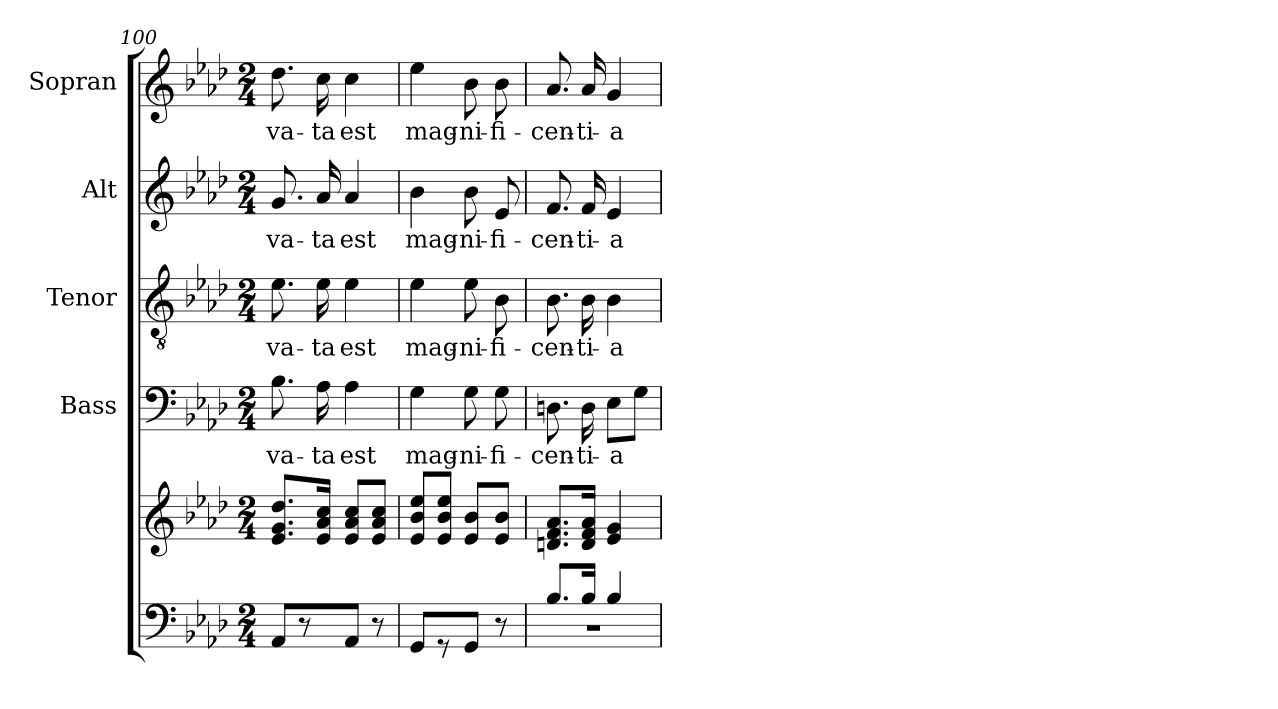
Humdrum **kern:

**kern	**kern	**kern	**text	**kern	**text	**kern	**text	**kern	**text
*part5	*part5	*part4	*part4	*part3	*part3	*part2	*part2	*part1	*part1
*staff6	*staff5	*staff4	*staff4	*staff3	*staff3	*staff2	*staff2	*staff1	*staff1
*	*	*I"Bass	*	*I"Tenor	*	*I"Alt	*	*I"Sopran	*
*	*	*I'B.	*	*I'T.	*	*I'A.	*	*I'S.	*
*clefF4	*clefG2	*clefF4	*	*clefGv2	*	*clefG2	*	*clefG2	*
*k[b-e-a-d-]	*k[b-e-a-d-]	*k[b-e-a-d-]	*	*k[b-e-a-d-]	*	*k[b-e-a-d-]	*	*k[b-e-a-d-]	*
*A-:	*A-:	*A-:	*	*A-:	*	*A-:	*	*A-:	*
*M2/4	*M2/4	*M2/4	*	*M2/4	*	*M2/4	*	*M2/4	*
=100	=100	=100	=100	=100	=100	=100	=100	=100	=100
!	!	!	!LO:LY:b	!	!LO:LY:b	!	!LO:LY:b	!	!LO:LY:b
8AA-/L	8.e-/ 8.g/ 8.dd-/L	8.B-\	-va-	8.e-\	-va-	8.g/	-va-	8.dd-\	-va-
8r	.	.	.	.	.	.	.	.	.
!	!	!	!LO:LY:b	!	!LO:LY:b	!	!LO:LY:b	!	!LO:LY:b
.	16e-/ 16a-/ 16cc/Jk	16A-\	-ta	16e-\	-ta	16a-/	-ta	16cc\	-ta
!	!	!	!LO:LY:b	!	!LO:LY:b	!	!LO:LY:b	!	!LO:LY:b
8AA-/J	8e-/ 8a-/ 8cc/L	4A-\	est	4e-\	est	4a-/	est	4cc\	est
8r	8e-/ 8a-/ 8cc/J	.	.	.	.	.	.	.	.
=101	=101	=101	=101	=101	=101	=101	=101	=101	=101
!	!	!	!LO:LY:b	!	!LO:LY:b	!	!LO:LY:b	!	!LO:LY:b
8GG/L	8e-/ 8b-/ 8ee-/L	4G\	mag-	4e-\	mag-	4b-\	mag-	4ee-\	mag-
8r	8e-/ 8b-/ 8ee-/J	.	.	.	.	.	.	.	.
!	!	!	!LO:LY:b	!	!LO:LY:b	!	!LO:LY:b	!	!LO:LY:b
8GG/J	8e-/ 8b-/L	8G\	-ni-	8e-\	-ni-	8b-\	-ni-	8b-\	-ni-
!	!	!	!LO:LY:b	!	!LO:LY:b	!	!LO:LY:b	!	!LO:LY:b
8r	8e-/ 8b-/J	8G\	-fi-	8B-\	-fi-	8e-/	-fi-	8b-\	-fi-
=102	=102	=102	=102	=102	=102	=102	=102	=102	=102
*^	*	*	*	*	*	*	*	*	*
!	!	!	!	!LO:LY:b	!	!LO:LY:b	!	!LO:LY:b	!	!LO:LY:b
8.B-/L	2r	8.dn/ 8.f/ 8.a-/L	8.Dn\	-cen-	8.B-\	-cen-	8.f/	-cen-	8.a-/	-cen-
!	!	!	!	!LO:LY:b	!	!LO:LY:b	!	!LO:LY:b	!	!LO:LY:b
16B-/Jk	.	16d/ 16f/ 16a-/Jk	16D\	-ti-	16B-\	-ti-	16f/	-ti-	16a-/	-ti-
!	!	!	!	!LO:LY:b	!	!LO:LY:b	!	!LO:LY:b	!	!LO:LY:b
4B-/	.	4e-/ 4g/	8E-\L	-a	4B-\	-a	4e-/	-a	4g/	-a
.	.	.	8G\J	.	.	.	.	.	.	.
*v	*v	*	*	*	*	*	*	*	*	*
=	=	=	=	=	=	=	=	=	=
*-	*-	*-	*-	*-	*-	*-	*-	*-	*-
